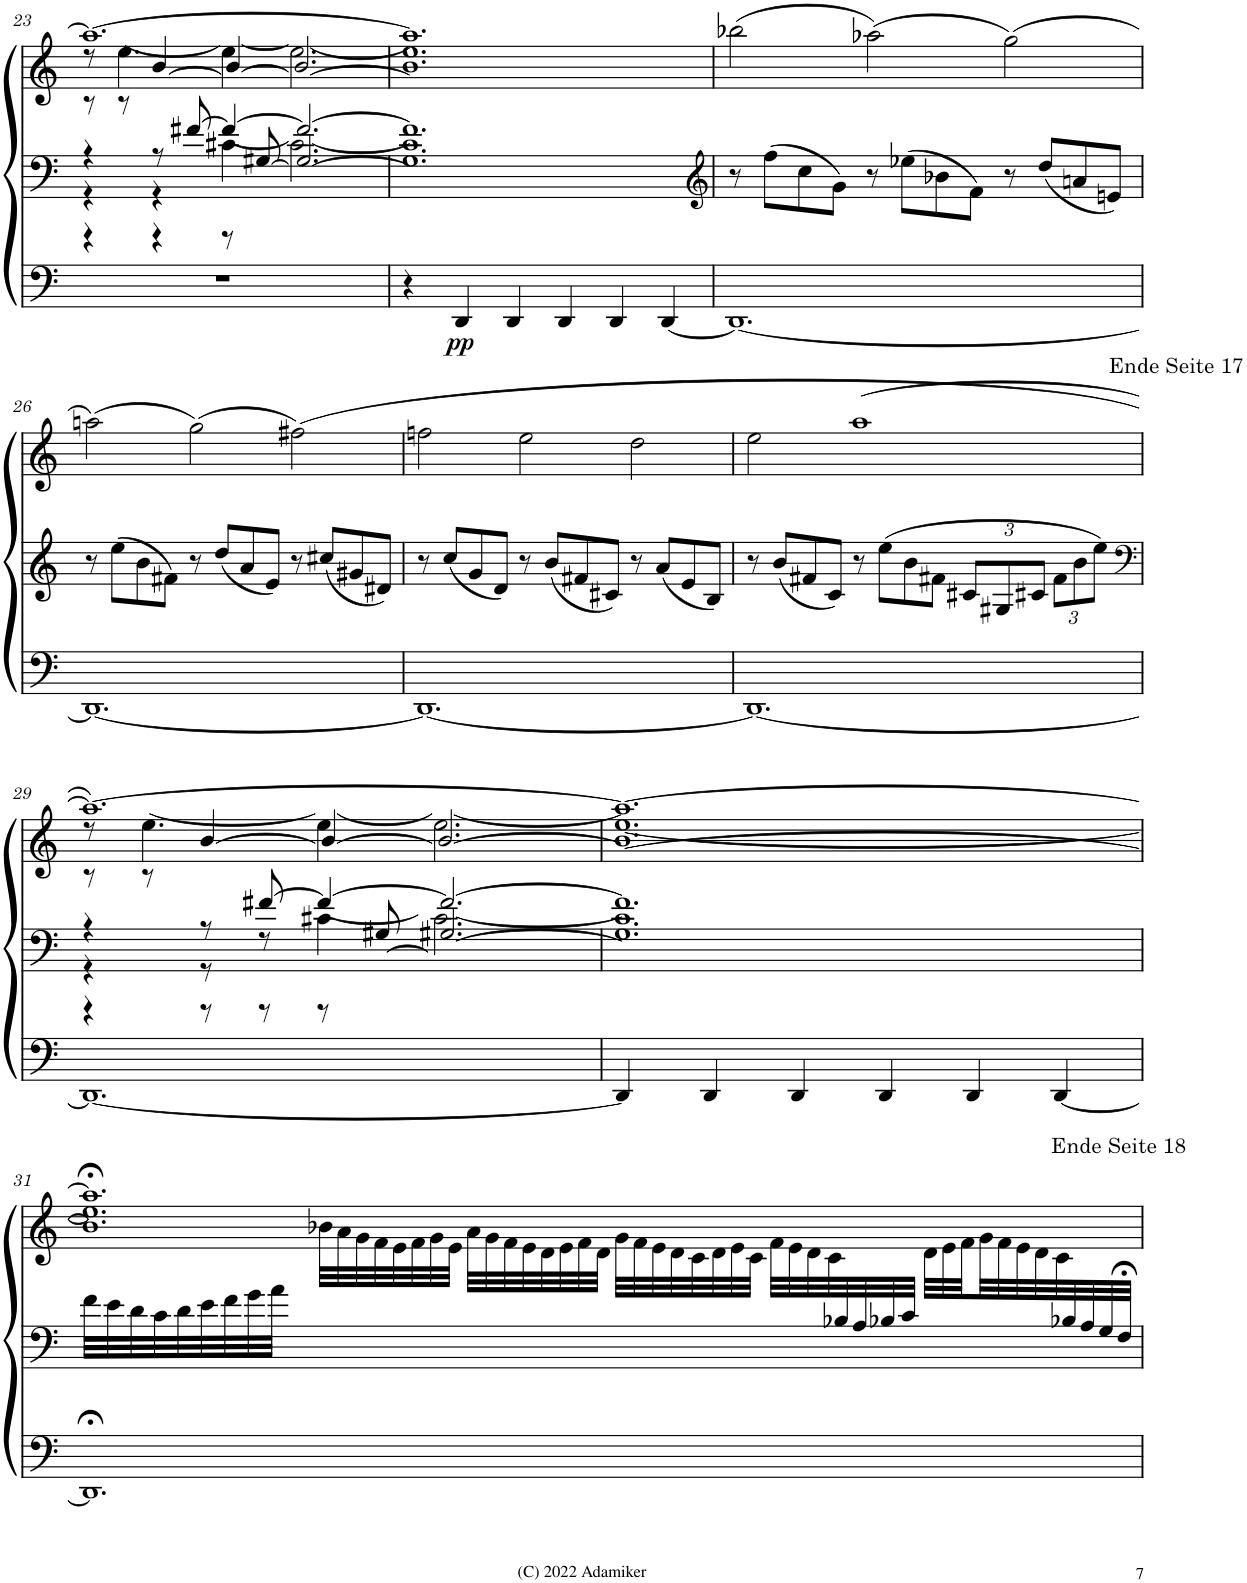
**kern	**kern	**kern	**dynam
*part1	*part1	*part1	*part1
*staff3	*staff2	*staff1	*staff1/2/3
*I"Orgel	*	*	*
*I'Org.	*	*	*
!!LO:PB:g=z
*clefF4	*clefF4	*clefG2	*
*k[]	*k[]	*k[]	*
*M6/4	*M6/4	*M6/4	*
=23	=23	=23	=23
*	*^	*^	*
*	*	*^	*	*^	*
1.r	4r	4r	4r	1.aa_	8r	8r	.
.	.	.	.	.	[4.ee\	8r	.
.	8r	4r	4r	.	.	[4b/	.
.	[8f#X/	.	.	.	.	.	.
.	4f#/_	[4c#X\	8r	.	4ee\_	4b/_	.
.	.	.	[8G#X/	.	.	.	.
.	2.f#/_	2.c#\_	2.G#/_	.	2.ee\_	2.b/_	.
=24	=24	=24	=24	=24	=24	=24	=24
4r	1.f#]	1.c#]	1.G#]	1.aa]	1.ee]	1.b]	.
!	!	!	!	!	!	!	!LO:DY:b=3
4DD/	.	.	.	.	.	.	pp
4DD/	.	.	.	.	.	.	.
4DD/	.	.	.	.	.	.	.
4DD/	.	.	.	.	.	.	.
[4DD/	.	.	.	.	.	.	.
*	*v	*v	*v	*	*	*	*
*	*	*v	*v	*v	*
=25	=25	=25	=25
*	*clefG2	*	*
1.DD_	8r	(2bb-X\	.
.	8ff\L	.	.
.	8cc\	.	.
.	8g\J	.	.
.	8r	(2aa-X\)	.
.	8ee-X\L	.	.
.	8b-X\	.	.
.	8f\J	.	.
.	8r	(2gg\)	.
.	8dd/L	.	.
.	8an/	.	.
.	8en/J	.	.
!!LO:LB:g=z
=26	=26	=26	=26
1.DD_	8r	(2aan\)	.
.	8ee\L	.	.
.	8b\	.	.
.	8f#X\J	.	.
.	8r	(2gg\)	.
.	8dd/L	.	.
.	8a/	.	.
.	8e/J	.	.
.	8r	(2ff#X\)	.
.	8cc#X/L	.	.
.	8g#X/	.	.
.	8d#X/J	.	.
=27	=27	=27	=27
1.DD_	8r	2ffn\	.
.	8cc/L	.	.
.	8g/	.	.
.	8d/J	.	.
.	8r	2ee\	.
.	8b/L	.	.
.	8f#X/	.	.
.	8c#X/J	.	.
.	8r	2dd\	.
.	8a/L	.	.
.	8e/	.	.
.	8B/J	.	.
=28	=28	=28	=28
1.DD_	8r	2ee\	.
.	8b/L	.	.
.	8f#X/	.	.
.	8c/J	.	.
!	!	!LO:TX:a:t=Ende Seite 17	!
.	8r	[1aa	.
.	8ee\L	.	.
.	8b\	.	.
.	8f#X\J	.	.
*	*Xbrackettup	*	*
.	12c#X/L	.	.
.	12G#X/	.	.
.	12c#X/J	.	.
.	12f#\L	.	.
.	12b\	.	.
.	12ee\J	.	.
!!LO:LB:g=z
=29	=29	=29	=29
*	*clefF4	*	*
*	*^	*^	*
*	*	*^	*	*^	*
1.DD_	4r	4r	4r	1.aa_)	8r	8r	.
.	.	.	.	.	[4.ee\	8r	.
.	8r	8r	8r	.	.	[4b/	.
.	[8f#X/	8r	8r	.	.	.	.
.	4f#/_	[4c#X\	8r	.	4ee\_	4b/_	.
.	.	.	[8G#X/	.	.	.	.
.	2.f#/_	2.c#\_	2.G#X/_	.	2.ee\_	2.b/_	.
=30	=30	=30	=30	=30	=30	=30	=30
4DD/]	1.f#]	1.c#]	1.G#]	1.aa_	1.ee_	1.b_	.
4DD/	.	.	.	.	.	.	.
4DD/	.	.	.	.	.	.	.
4DD/	.	.	.	.	.	.	.
4DD/	.	.	.	.	.	.	.
[4DD/	.	.	.	.	.	.	.
*	*v	*v	*v	*	*	*	*
!!LO:LB:g=z
=31	=31	=31	=31	=31	=31
*	*	*	*	*^	*
1.DD;<]	32f\LLL	1.aa;<_	1.ee_	1.b_	32ryy	.
*	*	*	*	*v	*v	*
.	32e\	.	.	.	.
.	32d\	.	.	.	.
.	32c\	.	.	.	.
.	32d\	.	.	.	.
.	32e\	.	.	.	.
.	32f\	.	.	.	.
.	32g\	.	.	.	.
.	32a\JJJ	.	.	.	.
*	*	*	*	*^	*
.	2..ryy	.	.	.	32b-X\LLL	.
.	.	.	.	.	32a\	.
.	.	.	.	.	32g\	.
.	.	.	.	.	32f\	.
.	.	.	.	.	32e\	.
.	.	.	.	.	32f\	.
.	.	.	.	.	32g\	.
.	.	.	.	.	32e\JJJ	.
.	.	.	.	.	32a\LLL	.
.	.	.	.	.	32g\	.
.	.	.	.	.	32f\	.
.	.	.	.	.	32e\	.
.	.	.	.	.	32d\	.
.	.	.	.	.	32e\	.
.	.	.	.	.	32f\	.
.	.	.	.	.	32d\JJJ	.
.	.	.	.	.	32g\LLL	.
.	.	.	.	.	32f\	.
.	.	.	.	.	32e\	.
.	.	.	.	.	32d\	.
.	.	.	.	.	32c\	.
.	.	.	.	.	32d\	.
.	.	.	.	.	32e\	.
.	.	.	.	.	32c\JJJ	.
.	.	.	.	.	32f\LLL	.
.	.	.	.	.	32e\	.
.	.	.	.	.	32d\	.
.	.	.	.	.	32c\	.
.	32B-X/	.	.	.	8ryy	.
.	32A/	.	.	.	.	.
.	32B-X/	.	.	.	.	.
.	32c/JJJ	.	.	.	.	.
.	4ryy	.	.	.	32d\LLL	.
.	.	.	.	.	32e\	.
.	.	.	.	.	32f\	.
.	.	.	.	.	32g\	.
.	.	.	.	.	32f\	.
.	.	.	.	.	32e\	.
.	.	.	.	.	32d\	.
8ryy	.	8aaL_	8eeL_	8bL_	32c\	.
.	32B-X/	.	.	.	8ryy	.
.	32A/	.	.	.	.	.
.	32G/	.	.	.	.	.
!	!	!LO:TX:a:t=Ende Seite 18	!	!	!	!
32ryy	32F;</JJJ	32aa;<Jkk]	32ee;Jkk]	32b;<Jkk]	.	.
*	*	*v	*v	*v	*v	*
=	=	=	=
*-	*-	*-	*-
